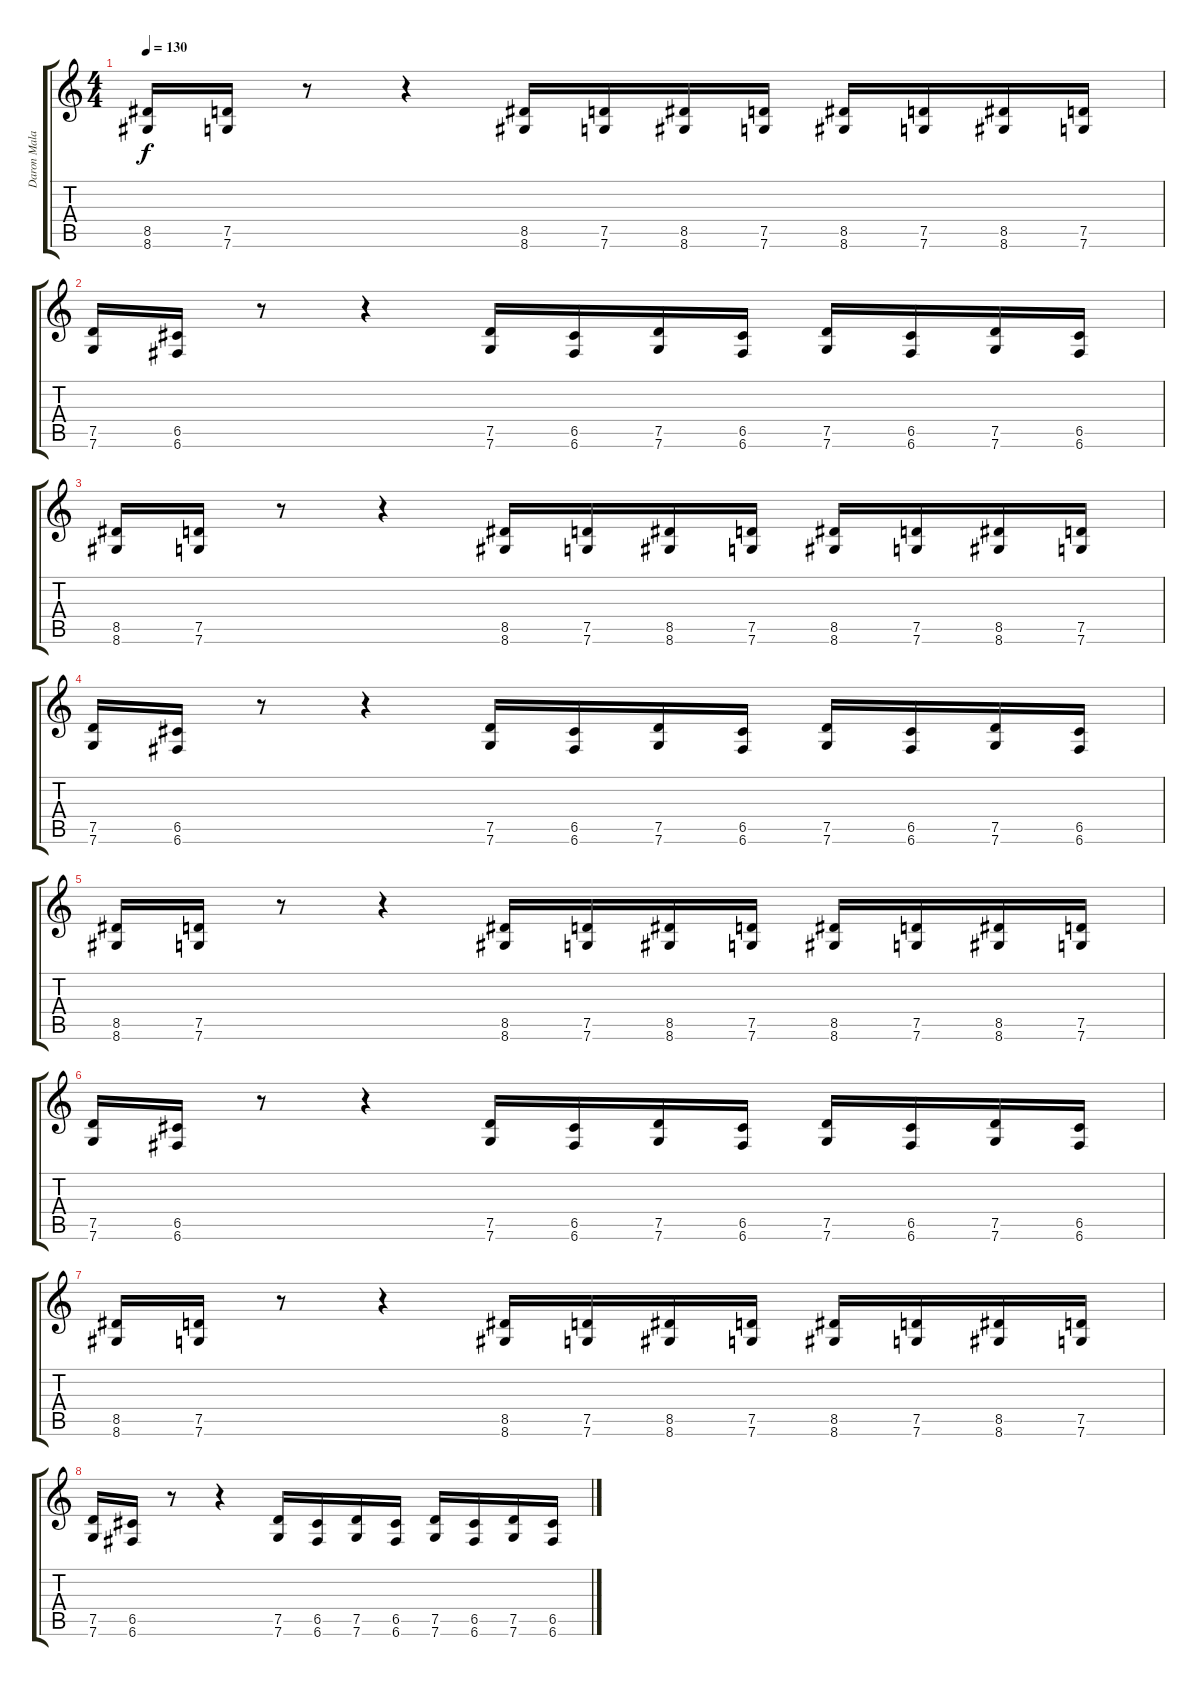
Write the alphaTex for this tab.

\track ("Daron Malakian (Overdub)" "Daron Mala") {instrument distortionguitar}
\staff {score tabs}
\tuning (D4 A3 F3 C3 G2 C2) {hide}
\ts (4 4)
\tempo 130
\clef g2
\ks c
(8.5 8.6).16{dy f} (7.5 7.6).16 r.8 r.4 (8.5 8.6).16 (7.5 7.6).16 (8.5 8.6).16 (7.5 7.6).16 (8.5 8.6).16 (7.5 7.6).16 (8.5 8.6).16 (7.5 7.6).16 |
(7.5 7.6).16 (6.5 6.6).16 r.8 r.4 (7.5 7.6).16 (6.5 6.6).16 (7.5 7.6).16 (6.5 6.6).16 (7.5 7.6).16 (6.5 6.6).16 (7.5 7.6).16 (6.5 6.6).16 |
(8.5 8.6).16 (7.5 7.6).16 r.8 r.4 (8.5 8.6).16 (7.5 7.6).16 (8.5 8.6).16 (7.5 7.6).16 (8.5 8.6).16 (7.5 7.6).16 (8.5 8.6).16 (7.5 7.6).16 |
(7.5 7.6).16 (6.5 6.6).16 r.8 r.4 (7.5 7.6).16 (6.5 6.6).16 (7.5 7.6).16 (6.5 6.6).16 (7.5 7.6).16 (6.5 6.6).16 (7.5 7.6).16 (6.5 6.6).16 |
(8.5 8.6).16 (7.5 7.6).16 r.8 r.4 (8.5 8.6).16 (7.5 7.6).16 (8.5 8.6).16 (7.5 7.6).16 (8.5 8.6).16 (7.5 7.6).16 (8.5 8.6).16 (7.5 7.6).16 |
(7.5 7.6).16 (6.5 6.6).16 r.8 r.4 (7.5 7.6).16 (6.5 6.6).16 (7.5 7.6).16 (6.5 6.6).16 (7.5 7.6).16 (6.5 6.6).16 (7.5 7.6).16 (6.5 6.6).16 |
(8.5 8.6).16 (7.5 7.6).16 r.8 r.4 (8.5 8.6).16 (7.5 7.6).16 (8.5 8.6).16 (7.5 7.6).16 (8.5 8.6).16 (7.5 7.6).16 (8.5 8.6).16 (7.5 7.6).16 |
(7.5 7.6).16 (6.5 6.6).16 r.8 r.4 (7.5 7.6).16 (6.5 6.6).16 (7.5 7.6).16 (6.5 6.6).16 (7.5 7.6).16 (6.5 6.6).16 (7.5 7.6).16 (6.5 6.6).16
